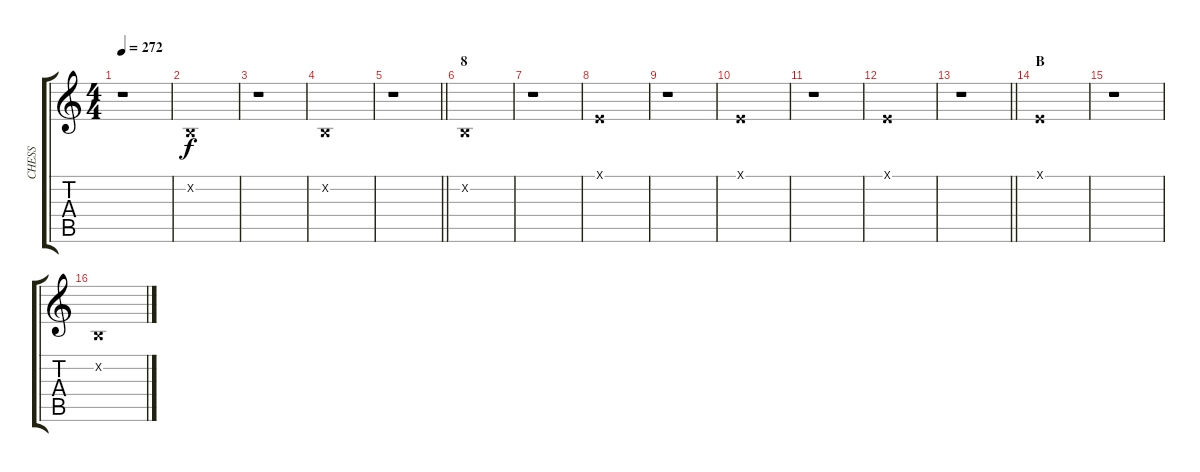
\track ("CHESS" "CHESS") {instrument lead1square}
\staff {score tabs}
\tuning (E4 B3 G3 D3 A2 E2) {hide}
\ts (4 4)
\tempo 272
\clef g2
\ks c
r.1{dy f} |
0.2{x}.1 |
r.1 |
0.2{x}.1 |
\barLineRight lightlight
r.1 |
\section ("" "8")
0.2{x}.1 |
r.1 |
0.1{x}.1 |
r.1 |
0.1{x}.1 |
r.1 |
0.1{x}.1 |
\barLineRight lightlight
r.1 |
\section ("" "B")
0.1{x}.1 |
r.1 |
0.2{x}.1
